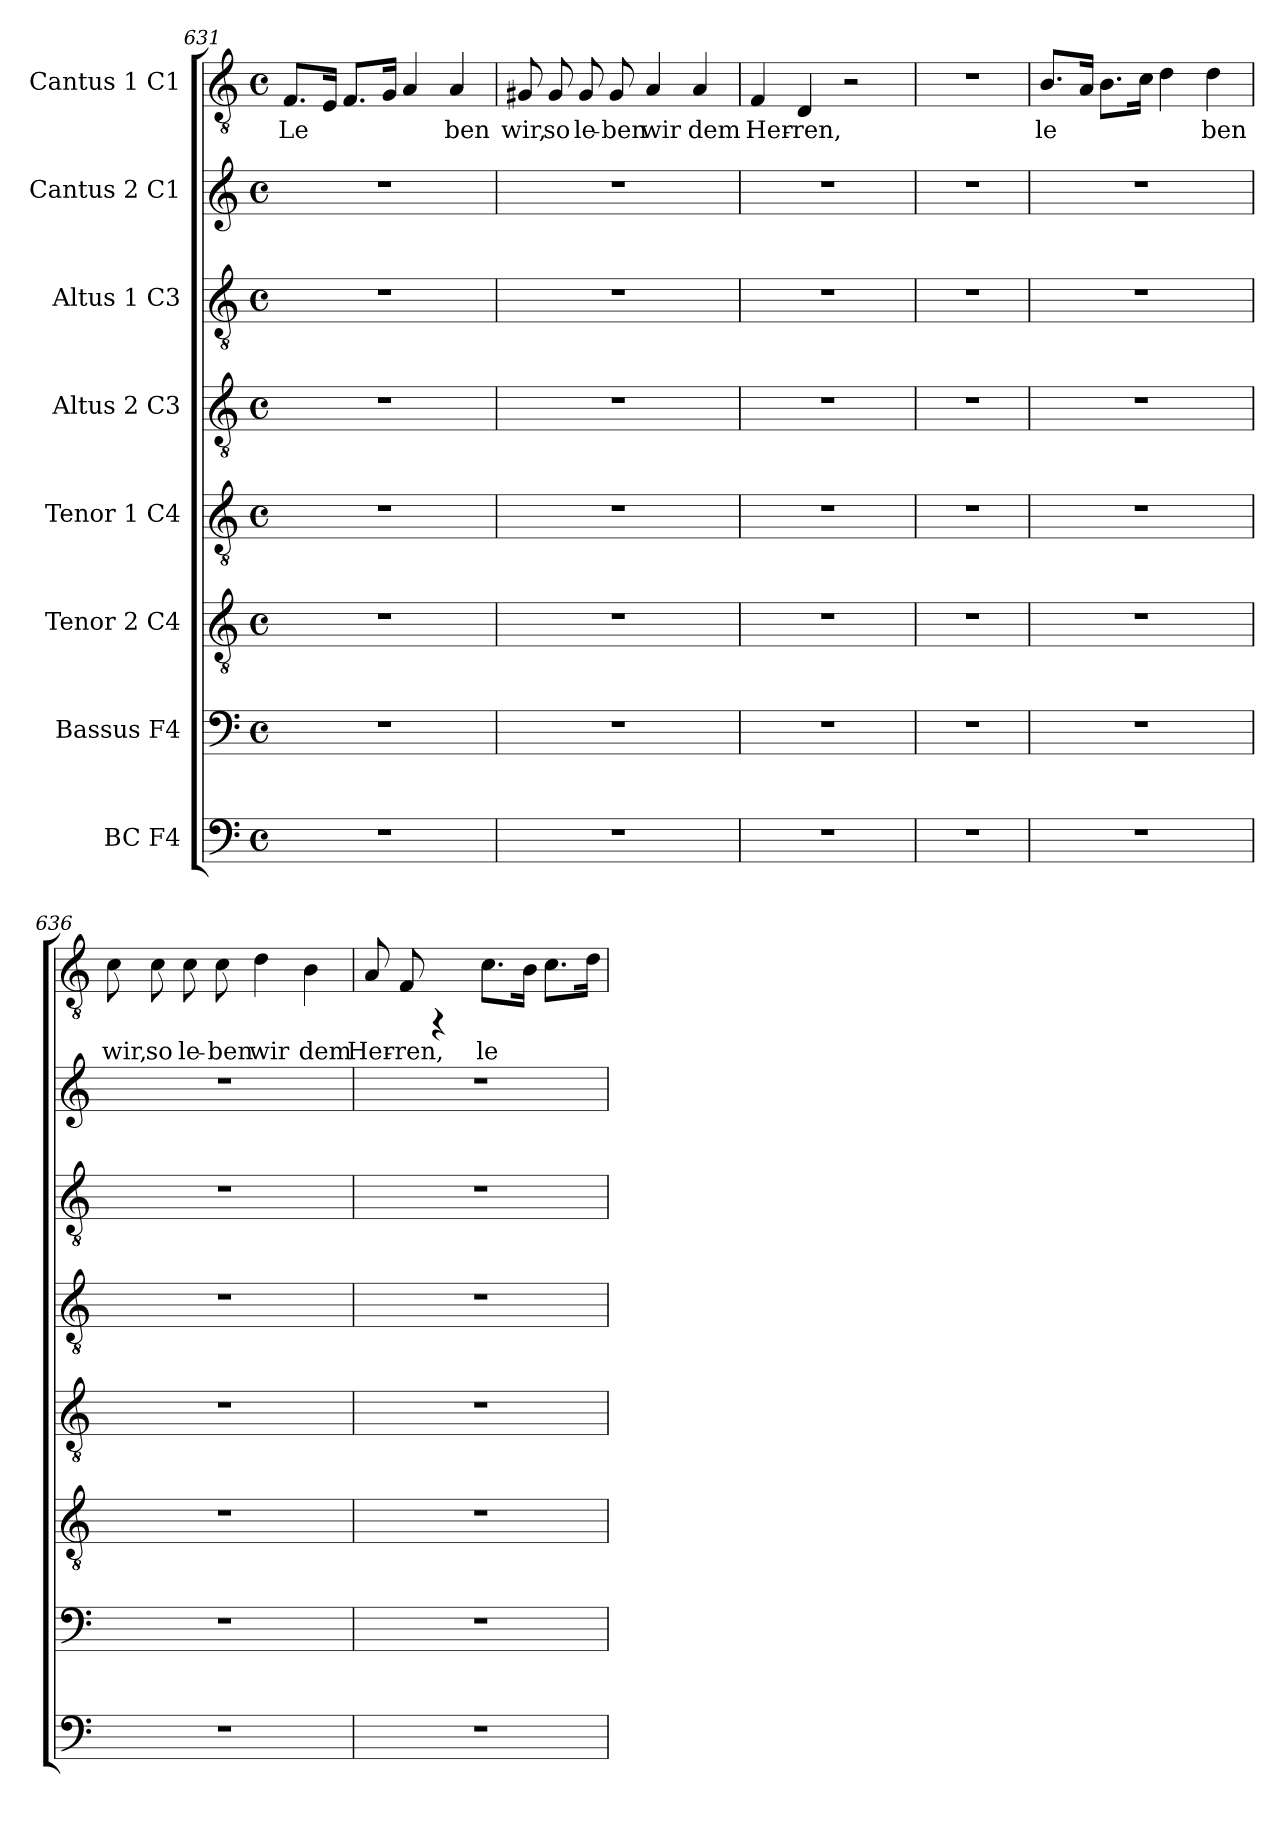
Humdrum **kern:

**kern	**kern	**kern	**kern	**kern	**kern	**kern	**kern	**text
*part8	*part7	*part6	*part5	*part4	*part3	*part2	*part1	*part1
*staff8	*staff7	*staff6	*staff5	*staff4	*staff3	*staff2	*staff1	*staff1
*I"BC  F4	*I"Bassus  F4	*I"Tenor 2  C4	*I"Tenor 1  C4	*I"Altus 2  C3	*I"Altus 1  C3	*I"Cantus 2  C1	*I"Cantus 1  C1	*
*clefF4	*clefF4	*clefGv2	*clefGv2	*clefGv2	*clefGv2	*clefG2	*clefGv2	*
*k[]	*k[]	*k[]	*k[]	*k[]	*k[]	*k[]	*k[]	*
*C:	*C:	*C:	*C:	*C:	*C:	*C:	*C:	*
*M4/4	*M4/4	*M4/4	*M4/4	*M4/4	*M4/4	*M4/4	*M4/4	*
*met(c)	*met(c)	*met(c)	*met(c)	*met(c)	*met(c)	*met(c)	*met(c)	*
=631	=631	=631	=631	=631	=631	=631	=631	=631
!	!	!	!	!	!	!	!	!LO:LY:b:cj
1r	1r	1r	1r	1r	1r	1r	8.F/L	Le-
!	!	!	!	!	!	!	!	!LO:LY:b:cj
.	.	.	.	.	.	.	16E/J	--
!	!	!	!	!	!	!	!	!LO:LY:b:cj
.	.	.	.	.	.	.	8.F/L	--
!	!	!	!	!	!	!	!	!LO:LY:b:cj
.	.	.	.	.	.	.	16G/J	--
!	!	!	!	!	!	!	!	!LO:LY:b:cj
.	.	.	.	.	.	.	4A/	--
!	!	!	!	!	!	!	!	!LO:LY:b:cj
.	.	.	.	.	.	.	4A/	-ben
!!LO:LB:g=z
=632	=632	=632	=632	=632	=632	=632	=632	=632
!	!	!	!	!	!	!	!	!LO:LY:b:cj
1r	1r	1r	1r	1r	1r	1r	8G#X/	wir,
!	!	!	!	!	!	!	!	!LO:LY:b:cj
.	.	.	.	.	.	.	8G#/	so
!	!	!	!	!	!	!	!	!LO:LY:b:cj
.	.	.	.	.	.	.	8G#/	le-
!	!	!	!	!	!	!	!	!LO:LY:b:cj
.	.	.	.	.	.	.	8G#/	-ben
!	!	!	!	!	!	!	!	!LO:LY:b:cj
.	.	.	.	.	.	.	4A/	wir
!	!	!	!	!	!	!	!	!LO:LY:b:cj
.	.	.	.	.	.	.	4A/	dem
=633	=633	=633	=633	=633	=633	=633	=633	=633
!	!	!	!	!	!	!	!	!LO:LY:b:cj
1r	1r	1r	1r	1r	1r	1r	4F/	Her-
!	!	!	!	!	!	!	!	!LO:LY:b:cj
.	.	.	.	.	.	.	4D/	-ren,
.	.	.	.	.	.	.	2r	.
=634	=634	=634	=634	=634	=634	=634	=634	=634
1r	1r	1r	1r	1r	1r	1r	1r	.
=635	=635	=635	=635	=635	=635	=635	=635	=635
!	!	!	!	!	!	!	!	!LO:LY:b:cj
1r	1r	1r	1r	1r	1r	1r	8.B/L	le-
!	!	!	!	!	!	!	!	!LO:LY:b:cj
.	.	.	.	.	.	.	16A/J	--
!	!	!	!	!	!	!	!	!LO:LY:b:cj
.	.	.	.	.	.	.	8.B\L	--
!	!	!	!	!	!	!	!	!LO:LY:b:cj
.	.	.	.	.	.	.	16c\J	--
!	!	!	!	!	!	!	!	!LO:LY:b:cj
.	.	.	.	.	.	.	4d\	--
!	!	!	!	!	!	!	!	!LO:LY:b:cj
.	.	.	.	.	.	.	4d\	-ben
=636	=636	=636	=636	=636	=636	=636	=636	=636
!	!	!	!	!	!	!	!	!LO:LY:b:cj
1r	1r	1r	1r	1r	1r	1r	8c\	wir,
!	!	!	!	!	!	!	!	!LO:LY:b:cj
.	.	.	.	.	.	.	8c\	so
!	!	!	!	!	!	!	!	!LO:LY:b:cj
.	.	.	.	.	.	.	8c\	le-
!	!	!	!	!	!	!	!	!LO:LY:b:cj
.	.	.	.	.	.	.	8c\	-ben
!	!	!	!	!	!	!	!	!LO:LY:b:cj
.	.	.	.	.	.	.	4d\	wir
!	!	!	!	!	!	!	!	!LO:LY:b:cj
.	.	.	.	.	.	.	4B\	dem
!!LO:PB:g=z
=637	=637	=637	=637	=637	=637	=637	=637	=637
!	!	!	!	!	!	!	!	!LO:LY:b:cj
1r	1r	1r	1r	1r	1r	1r	8A/	Her-
!	!	!	!	!	!	!	!	!LO:LY:b:cj
.	.	.	.	.	.	.	8F/	-ren,
.	.	.	.	.	.	.	4rFF	.
!	!	!	!	!	!	!	!	!LO:LY:b:cj
.	.	.	.	.	.	.	8.c\L	le-
!	!	!	!	!	!	!	!	!LO:LY:b:cj
.	.	.	.	.	.	.	16B\J	--
!	!	!	!	!	!	!	!	!LO:LY:b:cj
.	.	.	.	.	.	.	8.c\L	--
!	!	!	!	!	!	!	!	!LO:LY:b:cj
.	.	.	.	.	.	.	16d\J	--
=	=	=	=	=	=	=	=	=
*-	*-	*-	*-	*-	*-	*-	*-	*-
